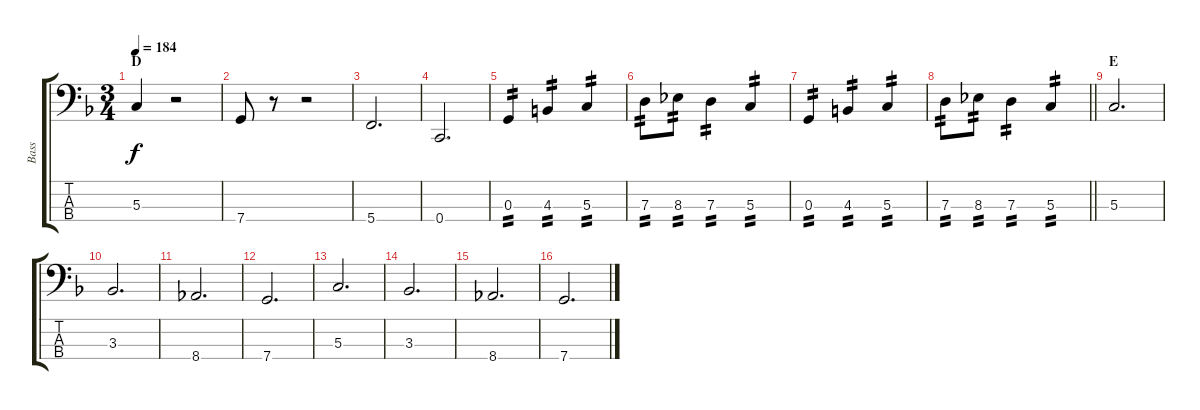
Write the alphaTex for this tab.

\track ("Bass" "Bass") {instrument electricbasspick}
\staff {score tabs}
\tuning (F2 C2 G1 C1) {hide}
\ts (3 4)
\section ("" "D")
\tempo 184
\clef f4
\ks f
5.3.4{dy f} r.2 |
7.4.8 r.8 r.2 |
5.4.2{d} |
0.4.2{d} |
0.3.4{tp 2} 4.3.4{tp 2} 5.3.4{tp 2} |
7.3.8{tp 2} 8.3.8{tp 2} 7.3.4{tp 2} 5.3.4{tp 2} |
0.3.4{tp 2} 4.3.4{tp 2} 5.3.4{tp 2} |
\barLineRight lightlight
7.3.8{tp 2} 8.3.8{tp 2} 7.3.4{tp 2} 5.3.4{tp 2} |
\section ("" "E")
5.3.2{d} |
3.3.2{d} |
8.4.2{d} |
7.4.2{d} |
5.3.2{d} |
3.3.2{d} |
8.4.2{d} |
7.4.2{d}
